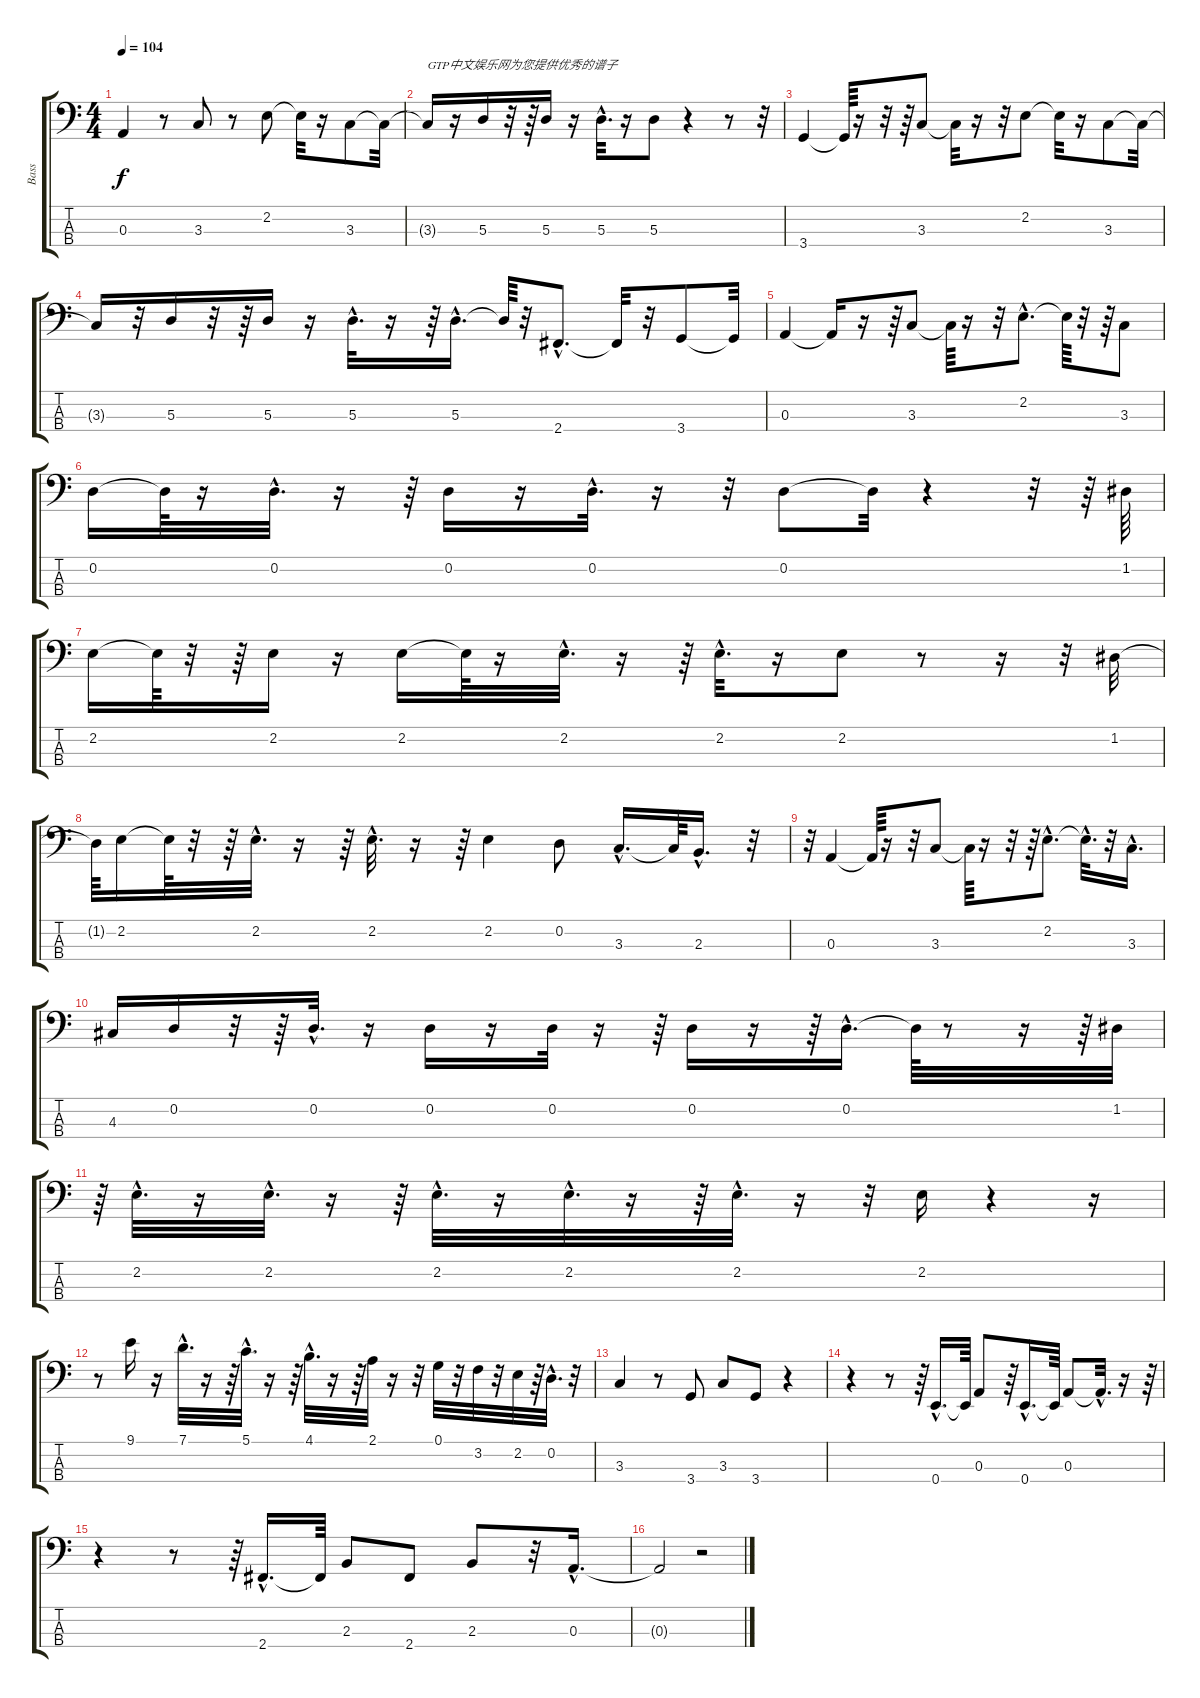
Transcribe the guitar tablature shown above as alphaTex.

\track ("Bass" "Bass") {instrument electricbasspick}
\staff {score tabs}
\tuning (G2 D2 A1 E1) {hide}
\ts (4 4)
\tempo 104
\clef f4
\ks c
0.3.4{dy f instrument electricbasspick} r.8 3.3.8 r.8 2.2.8 2.2{t}.32 r.16 3.3.8 3.3{t}.32 |
3.3{t}.16{txt "GTP中文娱乐网为您提供优秀的谱子"} r.16 5.3.16 r.32 r.64 5.3.16 r.16 5.3{hac}.32{d} r.16 5.3.8 r.4 r.8 r.32 |
3.4.4 3.4{t}.64 r.16 r.32 r.64 3.3.8 3.3{t}.32 r.16 r.32 2.2.8 2.2{t}.32 r.16 3.3.8 3.3{t}.32 |
3.3{t}.16 r.32 5.3.16 r.32 r.64 5.3.16 r.16 5.3{hac}.32{d} r.16 r.64 5.3{hac}.16{d} 5.3{t}.64 r.32 2.4{hac}.8{d} 2.4{t}.32 r.32 3.4.8 3.4{t}.32 |
0.3.4 0.3{t}.16 r.16 r.64 3.3.8 3.3{t}.64 r.16 r.32 2.2{hac}.8{d} 2.2{t}.64 r.32 r.64 3.3.8 |
0.2.16 0.2{t}.64 r.16 0.2{hac}.32{d} r.16 r.64 0.2.16 r.16 0.2{hac}.32{d} r.16 r.32 0.2.8 0.2{t}.32 r.4 r.32 r.64 1.2.64 |
2.2.16 2.2{t}.64 r.32 r.64 2.2.16 r.16 2.2.16 2.2{t}.64 r.16 2.2{hac}.32{d} r.16 r.64 2.2{hac}.32{d} r.16 2.2.8 r.8 r.16 r.32 1.2.32 |
1.2{t}.64 2.2.16 2.2{t}.64 r.32 r.64 2.2{hac}.32{d} r.16 r.64 2.2{hac}.32{d} r.16 r.64 2.2.4 0.2.8 3.3{hac}.16{d} 3.3{t}.64 2.3{hac}.16{d} r.32 |
r.32 0.3.4 0.3{t}.64 r.16 r.32 3.3.8 3.3{t}.64 r.16 r.32 r.64 2.2{hac}.8{d} 2.2{hac t}.32{d} r.32 3.3{hac}.16{d} |
4.3.16 0.2.16 r.32 r.64 0.2{hac}.32{d} r.16 0.2.16 r.16 0.2.32 r.16 r.64 0.2.16 r.16 r.64 0.2{hac}.16{d} 0.2{t}.64 r.8 r.16 r.64 1.2.32 |
r.64 2.2{hac}.32{d} r.16 2.2{hac}.32{d} r.16 r.64 2.2{hac}.32{d} r.16 2.2{hac}.32{d} r.16 r.64 2.2{hac}.32{d} r.16 r.32 2.2.16 r.4 r.16 |
r.8 9.1.16 r.16 7.1{hac}.32{d} r.16 r.64 5.1{hac}.32{d} r.16 r.64 4.1{hac}.32{d} r.16 r.64 2.1.32 r.16 r.32 0.1.32 r.32 3.2.32 r.32 2.2.32 r.64 0.2{hac}.32{d} r.32 |
3.3.4 r.8 3.4.8 3.3.8 3.4.8 r.4 |
r.4 r.8 r.64 0.4{hac}.16{d} 0.4{t}.64 0.3.8 r.64 0.4{hac}.16{d} 0.4{t}.64 0.3.8 0.3{hac t}.32{d} r.16 r.64 |
r.4 r.8 r.64 2.4{hac}.16{d} 2.4{t}.64 2.3.8 2.4.8 2.3.8 r.32 0.3{hac}.16{d} |
0.3{t}.2 r.2
